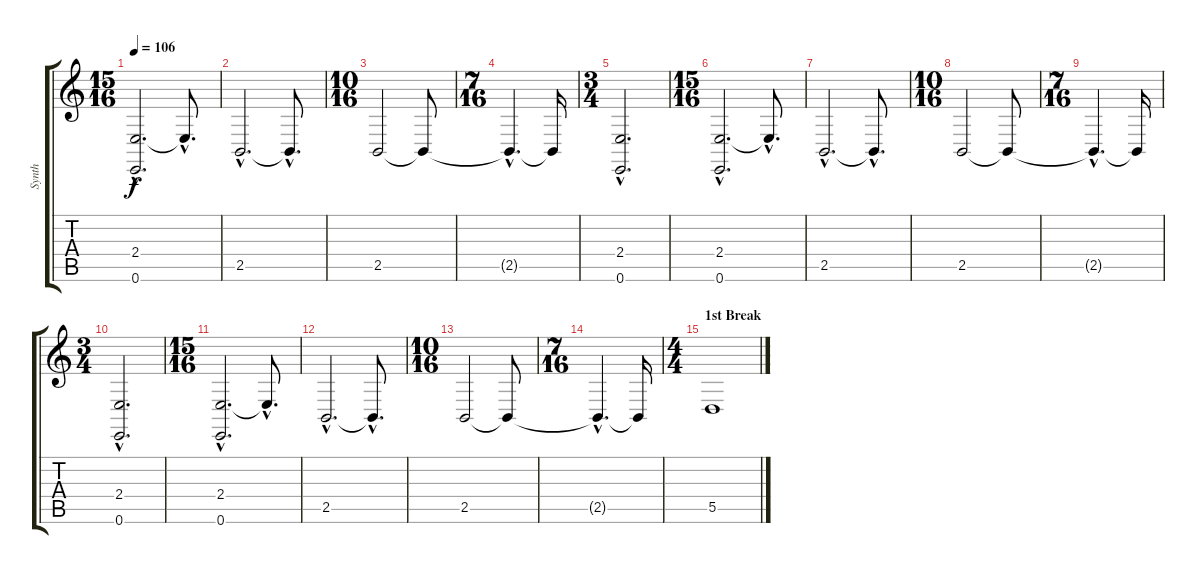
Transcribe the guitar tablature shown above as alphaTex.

\track ("Synth" "Synth") {instrument synthbrass1}
\staff {score tabs}
\tuning (E4 B3 G3 D3 A2 E2) {hide}
\ts (15 16)
\tempo 106
\clef g2
\ks c
(2.4{hac} 0.6{hac}).2{d dy f} 2.4{hac t}.8{d} |
2.5{hac}.2{d} 2.5{hac t}.8{d} |
\ts (10 16)
2.5.2 2.5{t}.8 |
\ts (7 16)
2.5{hac t}.4{d} 2.5{t}.16 |
\ts (3 4)
(2.4{hac} 0.6{hac}).2{d} |
\ts (15 16)
(2.4{hac} 0.6{hac}).2{d} 2.4{hac t}.8{d} |
2.5{hac}.2{d} 2.5{hac t}.8{d} |
\ts (10 16)
2.5.2 2.5{t}.8 |
\ts (7 16)
2.5{hac t}.4{d} 2.5{t}.16 |
\ts (3 4)
(2.4{hac} 0.6{hac}).2{d} |
\ts (15 16)
(2.4{hac} 0.6{hac}).2{d} 2.4{hac t}.8{d} |
2.5{hac}.2{d} 2.5{hac t}.8{d} |
\ts (10 16)
2.5.2 2.5{t}.8 |
\ts (7 16)
2.5{hac t}.4{d} 2.5{t}.16 |
\ts (4 4)
\section ("" "1st Break")
5.5.1{volume 4}
